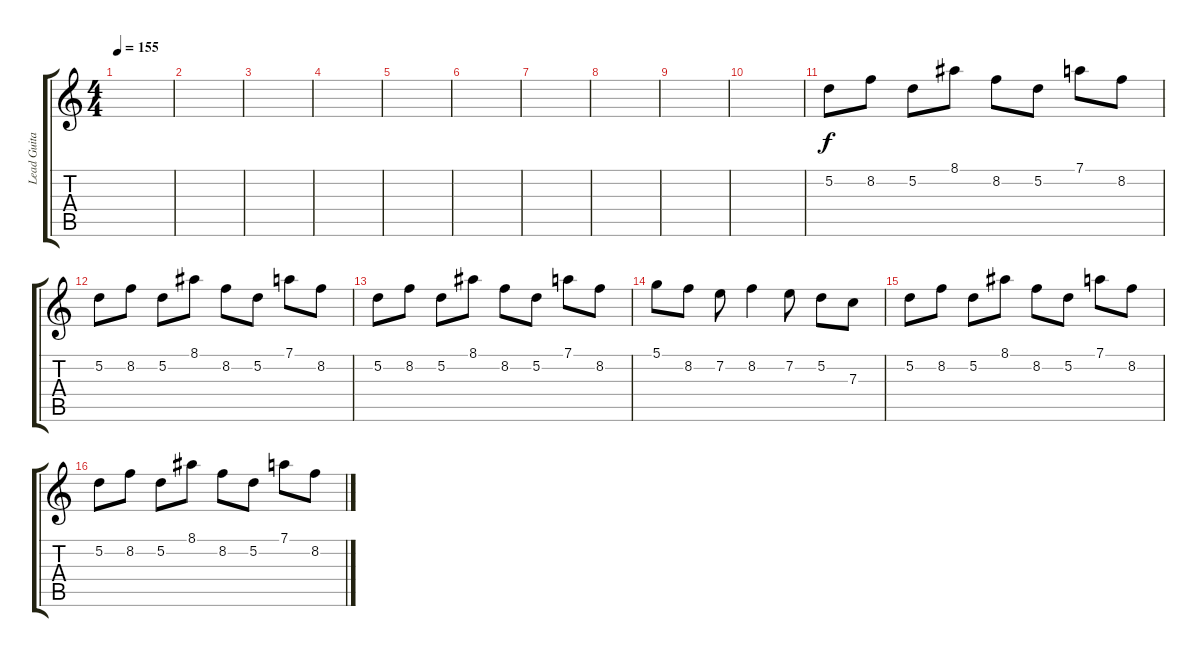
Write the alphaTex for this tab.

\track ("Lead Guitar (Sami Yli-Sirnio)" "Lead Guita") {instrument distortionguitar}
\staff {score tabs}
\tuning (D4 A3 F3 C3 G2 D2) {hide}
\ts (4 4)
\tempo 155
\clef g2
\ks c
|
|
|
|
|
|
|
|
|
|
5.2.8 8.2.8 5.2.8 8.1.8 8.2.8 5.2.8 7.1.8 8.2.8 |
5.2.8 8.2.8 5.2.8 8.1.8 8.2.8 5.2.8 7.1.8 8.2.8 |
5.2.8 8.2.8 5.2.8 8.1.8 8.2.8 5.2.8 7.1.8 8.2.8 |
5.1.8 8.2.8 7.2.8 8.2.4 7.2.8 5.2.8 7.3.8 |
5.2.8 8.2.8 5.2.8 8.1.8 8.2.8 5.2.8 7.1.8 8.2.8 |
5.2.8 8.2.8 5.2.8 8.1.8 8.2.8 5.2.8 7.1.8 8.2.8
